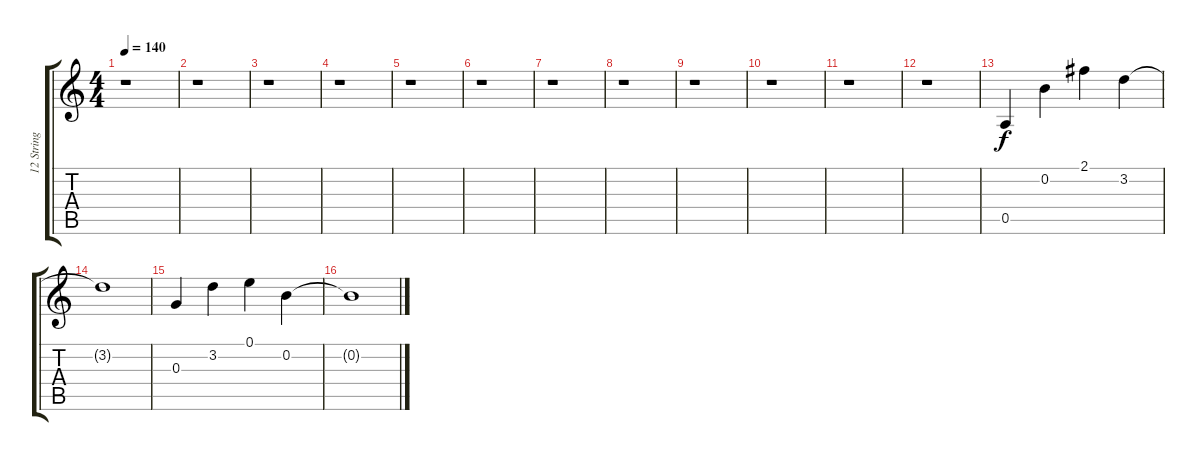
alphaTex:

\track ("12 String Gtr Bank 8" "12 String ") {instrument acousticguitarsteel}
\staff {score tabs}
\tuning (E4 B3 G3 D3 A2 E2) {hide}
\ts (4 4)
\tempo 140
\clef g2
\ks c
r.1{dy f} |
r.1 |
r.1 |
r.1 |
r.1 |
r.1 |
r.1 |
r.1 |
r.1 |
r.1 |
r.1 |
r.1 |
0.5.4 0.2.4 2.1.4 3.2.4 |
3.2{t}.1 |
0.3.4 3.2.4 0.1.4 0.2.4 |
0.2{t}.1
